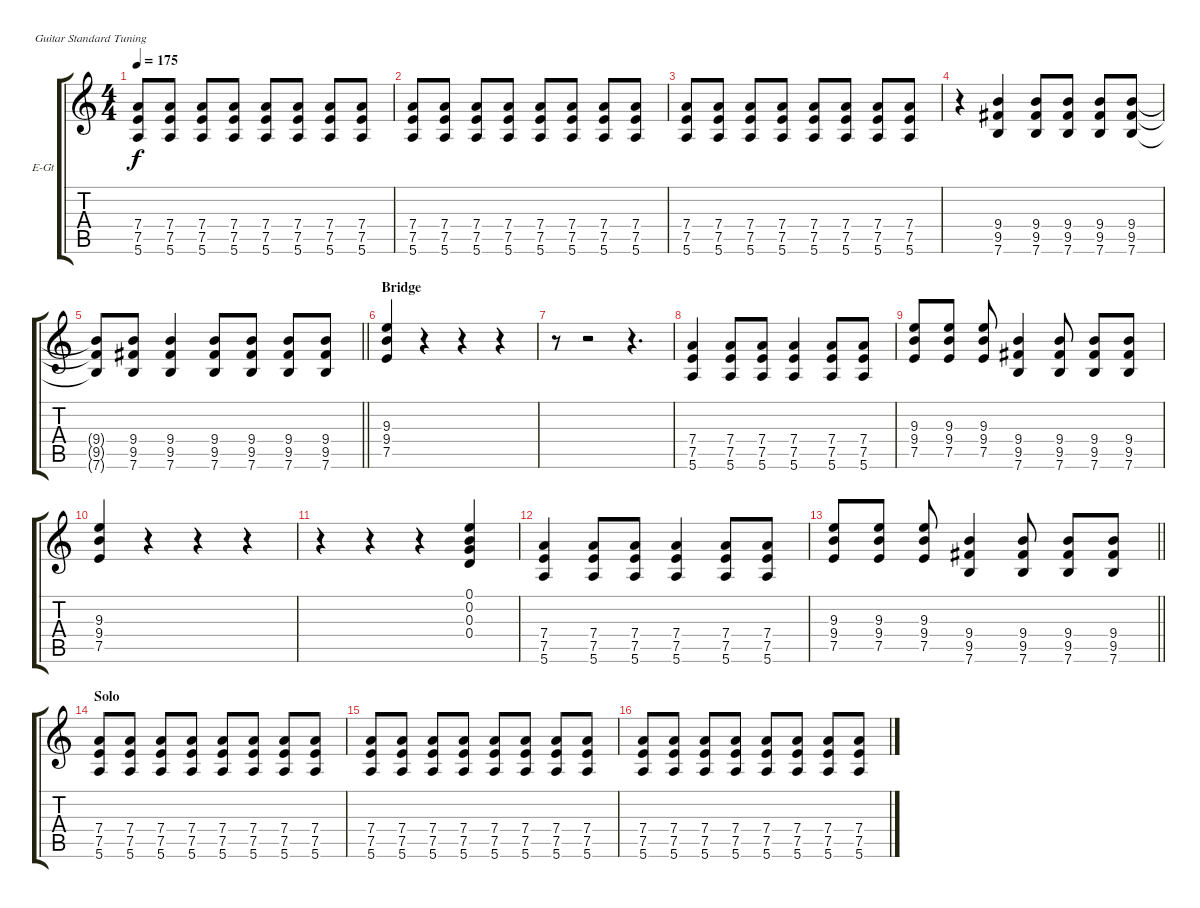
\bracketExtendMode groupsimilarinstruments
\firstSystemTrackNameOrientation horizontal
\otherSystemsTrackNameOrientation horizontal
\track ("Guitar" "E-Gt") {instrument distortionguitar}
\staff {score tabs}
\tuning (E4 B3 G3 D3 A2 E2)
\ts (4 4)
\tempo 175
\clef g2
\ks c
(7.4 7.5 5.6).8{dy f} (7.4 7.5 5.6).8 (7.4 7.5 5.6).8 (7.4 7.5 5.6).8 (7.4 7.5 5.6).8 (7.4 7.5 5.6).8 (7.4 7.5 5.6).8 (7.4 7.5 5.6).8 |
(7.4 7.5 5.6).8 (7.4 7.5 5.6).8 (7.4 7.5 5.6).8 (7.4 7.5 5.6).8 (7.4 7.5 5.6).8 (7.4 7.5 5.6).8 (7.4 7.5 5.6).8 (7.4 7.5 5.6).8 |
(7.4 7.5 5.6).8 (7.4 7.5 5.6).8 (7.4 7.5 5.6).8 (7.4 7.5 5.6).8 (7.4 7.5 5.6).8 (7.4 7.5 5.6).8 (7.4 7.5 5.6).8 (7.4 7.5 5.6).8 |
r.4 (9.4 9.5 7.6).4 (9.4 9.5 7.6).8 (9.4 9.5 7.6).8 (9.4 9.5 7.6).8 (9.4 9.5 7.6).8 |
\barLineRight lightlight
(9.4{t} 9.5{t} 7.6{t}).8 (9.4 9.5 7.6).8 (9.4 9.5 7.6).4 (9.4 9.5 7.6).8 (9.4 9.5 7.6).8 (9.4 9.5 7.6).8 (9.4 9.5 7.6).8 |
\section ("" "Bridge")
(9.3 9.4 7.5).4 r.4 r.4 r.4 |
r.8 r.2 r.4{d} |
(7.4 7.5 5.6).4 (7.4 7.5 5.6).8 (7.4 7.5 5.6).8 (7.4 7.5 5.6).4 (7.4 7.5 5.6).8 (7.4 7.5 5.6).8 |
(9.3 9.4 7.5).8 (9.3 9.4 7.5).8 (9.3 9.4 7.5).8 (9.4 9.5 7.6).4 (9.4 9.5 7.6).8 (9.4 9.5 7.6).8 (9.4 9.5 7.6).8 |
(9.3 9.4 7.5).4 r.4 r.4 r.4 |
r.4 r.4 r.4 (0.1 0.2 0.3 0.4).4 |
(7.4 7.5 5.6).4 (7.4 7.5 5.6).8 (7.4 7.5 5.6).8 (7.4 7.5 5.6).4 (7.4 7.5 5.6).8 (7.4 7.5 5.6).8 |
\barLineRight lightlight
(9.3 9.4 7.5).8 (9.3 9.4 7.5).8 (9.3 9.4 7.5).8 (9.4 9.5 7.6).4 (9.4 9.5 7.6).8 (9.4 9.5 7.6).8 (9.4 9.5 7.6).8 |
\section ("" "Solo")
(7.4 7.5 5.6).8 (7.4 7.5 5.6).8 (7.4 7.5 5.6).8 (7.4 7.5 5.6).8 (7.4 7.5 5.6).8 (7.4 7.5 5.6).8 (7.4 7.5 5.6).8 (7.4 7.5 5.6).8 |
(7.4 7.5 5.6).8 (7.4 7.5 5.6).8 (7.4 7.5 5.6).8 (7.4 7.5 5.6).8 (7.4 7.5 5.6).8 (7.4 7.5 5.6).8 (7.4 7.5 5.6).8 (7.4 7.5 5.6).8 |
(7.4 7.5 5.6).8 (7.4 7.5 5.6).8 (7.4 7.5 5.6).8 (7.4 7.5 5.6).8 (7.4 7.5 5.6).8 (7.4 7.5 5.6).8 (7.4 7.5 5.6).8 (7.4 7.5 5.6).8
